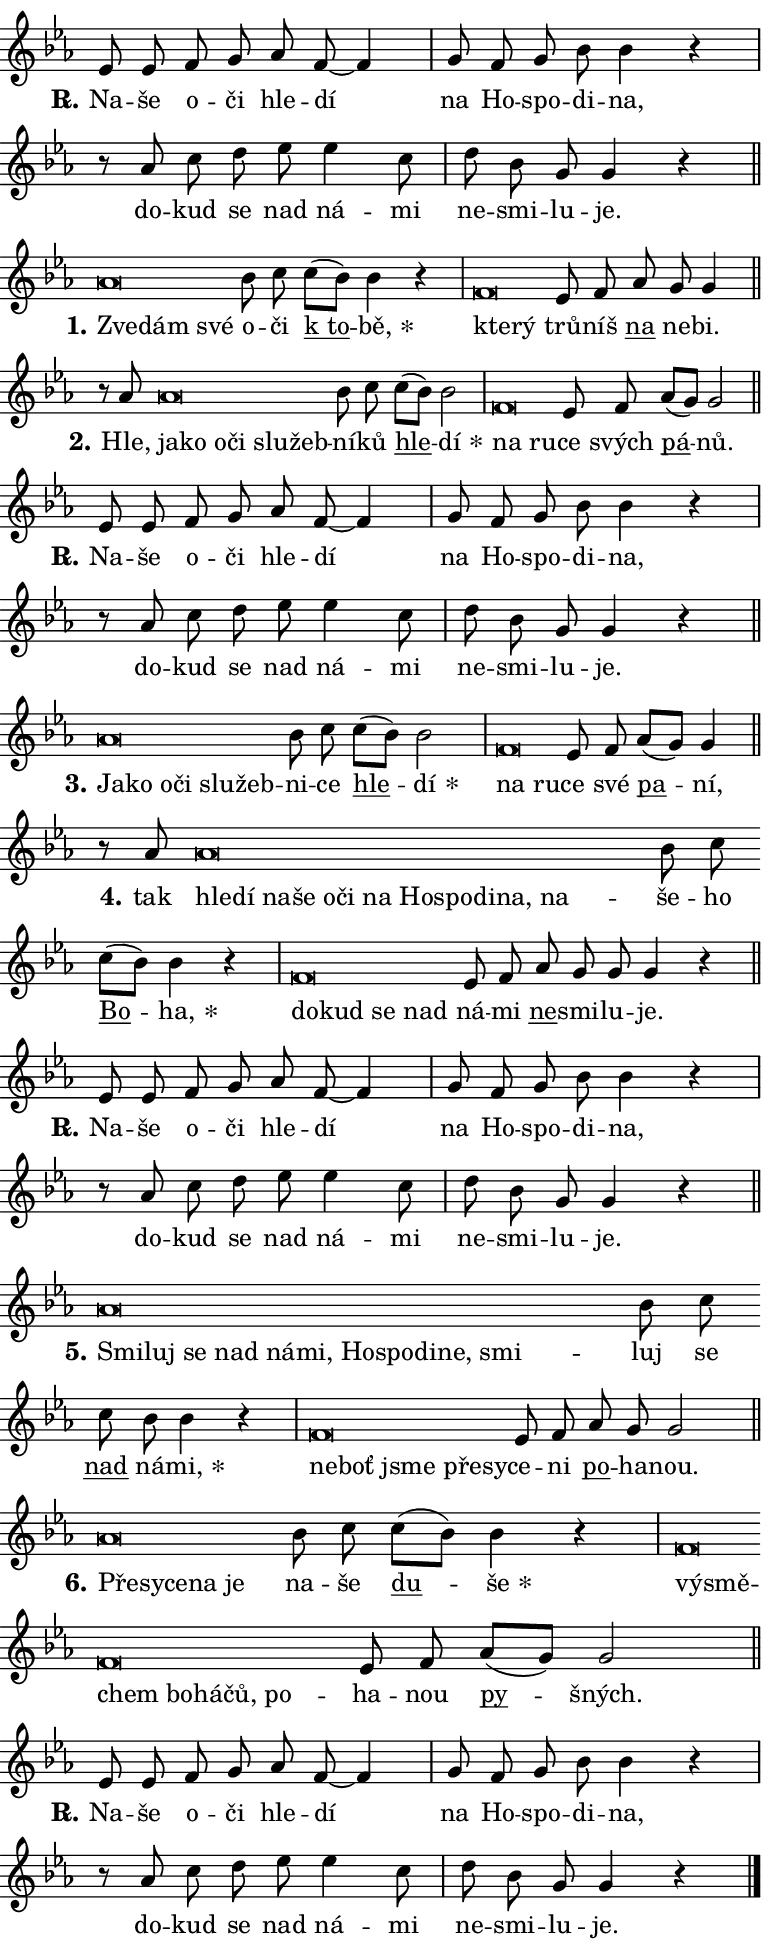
\version "2.24.0"
\header { tagline = "" }
\paper {
  indent = 0\cm
  top-margin = 0\cm
  right-margin = 0.13\cm % to fit lyric hyphens
  bottom-margin = 0\cm
  left-margin = 0\cm
  paper-width = 13\cm
  page-breaking = #ly:one-page-breaking
  system-system-spacing.basic-distance = #11
  score-system-spacing.basic-distance = #11
  ragged-last = ##f
}


%% Author: Thomas Morley
%% https://lists.gnu.org/archive/html/lilypond-user/2020-05/msg00002.html
#(define (line-position grob)
"Returns position of @var[grob} in current system:
   @code{'start}, if at first time-step
   @code{'end}, if at last time-step
   @code{'middle} otherwise
"
  (let* ((col (ly:item-get-column grob))
         (ln (ly:grob-object col 'left-neighbor))
         (rn (ly:grob-object col 'right-neighbor))
         (col-to-check-left (if (ly:grob? ln) ln col))
         (col-to-check-right (if (ly:grob? rn) rn col))
         (break-dir-left
           (and
             (ly:grob-property col-to-check-left 'non-musical #f)
             (ly:item-break-dir col-to-check-left)))
         (break-dir-right
           (and
             (ly:grob-property col-to-check-right 'non-musical #f)
             (ly:item-break-dir col-to-check-right))))
        (cond ((eqv? 1 break-dir-left) 'start)
              ((eqv? -1 break-dir-right) 'end)
              (else 'middle))))

#(define (tranparent-at-line-position vctor)
  (lambda (grob)
  "Relying on @code{line-position} select the relevant enry from @var{vctor}.
Used to determine transparency,"
    (case (line-position grob)
      ((end) (not (vector-ref vctor 0)))
      ((middle) (not (vector-ref vctor 1)))
      ((start) (not (vector-ref vctor 2))))))

noteHeadBreakVisibility =
#(define-music-function (break-visibility)(vector?)
"Makes @code{NoteHead}s transparent relying on @var{break-visibility}"
#{
  \override NoteHead.transparent =
    #(tranparent-at-line-position break-visibility)
#})

#(define delete-ledgers-for-transparent-note-heads
  (lambda (grob)
    "Reads whether a @code{NoteHead} is transparent.
If so this @code{NoteHead} is removed from @code{'note-heads} from
@var{grob}, which is supposed to be @code{LedgerLineSpanner}.
As a result ledgers are not printed for this @code{NoteHead}"
    (let* ((nhds-array (ly:grob-object grob 'note-heads))
           (nhds-list
             (if (ly:grob-array? nhds-array)
                 (ly:grob-array->list nhds-array)
                 '()))
           ;; Relies on the transparent-property being done before
           ;; Staff.LedgerLineSpanner.after-line-breaking is executed.
           ;; This is fragile ...
           (to-keep
             (remove
               (lambda (nhd)
                 (ly:grob-property nhd 'transparent #f))
               nhds-list)))
      ;; TODO find a better method to iterate over grob-arrays, similiar
      ;; to filter/remove etc for lists
      ;; For now rebuilt from scratch
      (set! (ly:grob-object grob 'note-heads)  '())
      (for-each
        (lambda (nhd)
          (ly:pointer-group-interface::add-grob grob 'note-heads nhd))
        to-keep))))

squashNotes = {
  \override NoteHead.X-extent = #'(-0.2 . 0.2)
  \override NoteHead.Y-extent = #'(-0.75 . 0)
  \override NoteHead.stencil =
    #(lambda (grob)
       (let ((pos (ly:grob-property grob 'staff-position)))
         (begin
           (if (< pos -7) (display "ERROR: Lower brevis then expected\n") (display ""))
           (if (<= pos -6) ly:text-interface::print ly:note-head::print))))
}
unSquashNotes = {
  \revert NoteHead.X-extent
  \revert NoteHead.Y-extent
  \revert NoteHead.stencil
}

hideNotes = \noteHeadBreakVisibility #begin-of-line-visible
unHideNotes = \noteHeadBreakVisibility #all-visible

% work-around for resetting accidentals
% https://lilypond.org/doc/v2.23/Documentation/notation/displaying-rhythms#unmetered-music
cadenzaMeasure = {
  \cadenzaOff
  \partial 1024 s1024
  \cadenzaOn
}

#(define-markup-command (accent layout props text) (markup?)
  "Underline accented syllable"
  (interpret-markup layout props
    #{\markup \override #'(offset . 4.3) \underline { #text }#}))

responsum = \markup \concat {
  "R" \hspace #-1.05 \path #0.1 #'((moveto 0 0.07) (lineto 0.9 0.8)) \hspace #0.05 "."
}

spaceSize = #0.6828661417322834 % exact space size for TeX Gyre Schola

\layout {
  \context {
    \Staff
    \remove "Time_signature_engraver"
    \override LedgerLineSpanner.after-line-breaking = #delete-ledgers-for-transparent-note-heads
  }
  \context {
    \Lyrics {
      \override LyricSpace.minimum-distance = \spaceSize
      \override LyricText.font-name = #"TeX Gyre Schola"
      \override LyricText.font-size = 1
      \override StanzaNumber.font-name = #"TeX Gyre Schola Bold"
      \override StanzaNumber.font-size = 1
    }
  }
  \context {
    \Score 
    \override NoteHead.text =
      #(lambda (grob) 
        (let ((pos (ly:grob-property grob 'staff-position)))
          #{\markup {
            \combine
              \halign #-0.55 \raise #(if (= pos -6) 0 0.5) \override #'(thickness . 2) \draw-line #'(3.2 . 0)
              \musicglyph "noteheads.sM1"
          }#}))
  }
}

% magnetic-lyrics.ily
%
%   written by
%     Jean Abou Samra <jean@abou-samra.fr>
%     Werner Lemberg <wl@gnu.org>
%
%   adapted by
%     Jiri Hon <jiri.hon@gmail.com>
%
% Version 2022-Apr-15

% https://www.mail-archive.com/lilypond-user@gnu.org/msg149350.html

#(define (Left_hyphen_pointer_engraver context)
   "Collect syllable-hyphen-syllable occurrences in lyrics and store
them in properties.  This engraver only looks to the left.  For
example, if the lyrics input is @code{foo -- bar}, it does the
following.

@itemize @bullet
@item
Set the @code{text} property of the @code{LyricHyphen} grob between
@q{foo} and @q{bar} to @code{foo}.

@item
Set the @code{left-hyphen} property of the @code{LyricText} grob with
text @q{foo} to the @code{LyricHyphen} grob between @q{foo} and
@q{bar}.
@end itemize

Use this auxiliary engraver in combination with the
@code{lyric-@/text::@/apply-@/magnetic-@/offset!} hook."
   (let ((hyphen #f)
         (text #f))
     (make-engraver
      (acknowledgers
       ((lyric-syllable-interface engraver grob source-engraver)
        (set! text grob)))
      (end-acknowledgers
       ((lyric-hyphen-interface engraver grob source-engraver)
        ;(when (not (grob::has-interface grob 'lyric-space-interface))
          (set! hyphen grob)));)
      ((stop-translation-timestep engraver)
       (when (and text hyphen)
         (ly:grob-set-object! text 'left-hyphen hyphen))
       (set! text #f)
       (set! hyphen #f)))))

#(define (lyric-text::apply-magnetic-offset! grob)
   "If the space between two syllables is less than the value in
property @code{LyricText@/.details@/.squash-threshold}, move the right
syllable to the left so that it gets concatenated with the left
syllable.

Use this function as a hook for
@code{LyricText@/.after-@/line-@/breaking} if the
@code{Left_@/hyphen_@/pointer_@/engraver} is active."
   (let ((hyphen (ly:grob-object grob 'left-hyphen #f)))
     (when hyphen
       (let ((left-text (ly:spanner-bound hyphen LEFT)))
         (when (grob::has-interface left-text 'lyric-syllable-interface)
           (let* ((common (ly:grob-common-refpoint grob left-text X))
                  (this-x-ext (ly:grob-extent grob common X))
                  (left-x-ext
                   (begin
                     ;; Trigger magnetism for left-text.
                     (ly:grob-property left-text 'after-line-breaking)
                     (ly:grob-extent left-text common X)))
                  ;; `delta` is the gap width between two syllables.
                  (delta (- (interval-start this-x-ext)
                            (interval-end left-x-ext)))
                  (details (ly:grob-property grob 'details))
                  (threshold (assoc-get 'squash-threshold details 0.2)))
             (when (< delta threshold)
               (let* (;; We have to manipulate the input text so that
                      ;; ligatures crossing syllable boundaries are not
                      ;; disabled.  For languages based on the Latin
                      ;; script this is essentially a beautification.
                      ;; However, for non-Western scripts it can be a
                      ;; necessity.
                      (lt (ly:grob-property left-text 'text))
                      (rt (ly:grob-property grob 'text))
                      (is-space (grob::has-interface hyphen 'lyric-space-interface))
                      (space (if is-space " " ""))
                      (extra-delta (if is-space spaceSize 0))
                      ;; Append new syllable.
                      (ltrt-space (if (and (string? lt) (string? rt))
                                (string-append lt space rt)
                                (make-concat-markup (list lt space rt))))
                      ;; Right-align `ltrt` to the right side.
                      (ltrt-space-markup (grob-interpret-markup
                               grob
                               (make-translate-markup
                                (cons (interval-length this-x-ext) 0)
                                (make-right-align-markup ltrt-space)))))
                 (begin
                   ;; Don't print `left-text`.
                   (ly:grob-set-property! left-text 'stencil #f)
                   ;; Set text and stencil (which holds all collected
                   ;; syllables so far) and shift it to the left.
                   (ly:grob-set-property! grob 'text ltrt-space)
                   (ly:grob-set-property! grob 'stencil ltrt-space-markup)
                   (ly:grob-translate-axis! grob (- (- delta extra-delta)) X))))))))))


#(define (lyric-hyphen::displace-bounds-first grob)
   ;; Make very sure this callback isn't triggered too early.
   (let ((left (ly:spanner-bound grob LEFT))
         (right (ly:spanner-bound grob RIGHT)))
     (ly:grob-property left 'after-line-breaking)
     (ly:grob-property right 'after-line-breaking)
     (ly:lyric-hyphen::print grob)))

squashThreshold = #0.4

\layout {
  \context {
    \Lyrics
    \consists #Left_hyphen_pointer_engraver
    \override LyricText.after-line-breaking =
      #lyric-text::apply-magnetic-offset!
    \override LyricHyphen.stencil = #lyric-hyphen::displace-bounds-first
    \override LyricText.details.squash-threshold = \squashThreshold
    \override LyricHyphen.minimum-distance = 0
    \override LyricHyphen.minimum-length = \squashThreshold
  }
}

squashText = \override LyricText.details.squash-threshold = 9999
unSquashText = \override LyricText.details.squash-threshold = \squashThreshold

leftText = \override LyricText.self-alignment-X = #LEFT
unLeftText = \revert LyricText.self-alignment-X

starOffset = #(lambda (grob) 
                (let ((x_offset (ly:self-alignment-interface::aligned-on-x-parent grob)))
                  (if (= x_offset 0) 0 (+ x_offset 1.2))))

star = #(define-music-function (syllable)(string?)
"Append star separator at the end of a syllable"
#{
  \once \override LyricText.X-offset = #starOffset
  \lyricmode { \markup {
    #syllable
    \override #'((font-name . "TeX Gyre Schola Bold")) \hspace #0.2 \lower #0.65 \larger "*"
  } }
#})

starAccent = #(define-music-function (syllable)(string?)
"Append star separator at the end of a syllable and make accent"
#{
  \once \override LyricText.X-offset = #starOffset
  \lyricmode { \markup {
    \accent #syllable
    \override #'((font-name . "TeX Gyre Schola Bold")) \hspace #0.2 \lower #0.65 \larger "*"
  } }
#})

breath = #(define-music-function (syllable)(string?)
"Append breathing indicator at the end of a syllable"
#{
  \lyricmode { \markup { #syllable "+" } }
#})

optionalBreath = #(define-music-function (syllable)(string?)
"Append optional breathing indicator at the end of a syllable"
#{
  \lyricmode { \markup { #syllable "(+)" } }
#})


\score {
    <<
        \new Voice = "melody" { \cadenzaOn \key es \major \relative { es'8 es f g as f~ f4 \cadenzaMeasure \bar "|" g8 f g bes bes4 r \cadenzaMeasure \bar "|" r8 as c d es es4 c8 \cadenzaMeasure \bar "|" d bes g g4 r \cadenzaMeasure \bar "||" \break } }
        \new Lyrics \lyricsto "melody" { \lyricmode { \set stanza = \responsum
Na -- še o -- či hle -- dí na Ho -- spo -- di -- na, do -- kud se nad ná -- mi ne -- smi -- lu -- je. } }
    >>
    \layout {}
}

\score {
    <<
        \new Voice = "melody" { \cadenzaOn \key es \major \relative { \squashNotes as'\breve*1/16 \hideNotes \breve*1/16 \breve*1/16 \bar "" \unHideNotes \unSquashNotes bes8 c \bar "" c[( bes)] bes4 r \cadenzaMeasure \bar "|" \squashNotes f\breve*1/16 \hideNotes \breve*1/16 \bar "" \unHideNotes \unSquashNotes es8 f \bar "" as g g4 \cadenzaMeasure \bar "||" \break } }
        \new Lyrics \lyricsto "melody" { \lyricmode { \set stanza = "1."
\leftText Zve -- \squashText dám své \unLeftText \unSquashText o -- či \markup \accent "k to" -- \star bě, \leftText kte -- \squashText rý \unLeftText \unSquashText trů -- níš \markup \accent na ne -- bi. } }
    >>
    \layout {}
}

\score {
    <<
        \new Voice = "melody" { \cadenzaOn \key es \major \relative { r8 as'8 \squashNotes as\breve*1/16 \hideNotes \breve*1/16 \bar "" \breve*1/16 \bar "" \breve*1/16 \bar "" \breve*1/16 \breve*1/16 \bar "" \unHideNotes \unSquashNotes bes8 c \bar "" c[( bes)] bes2 \cadenzaMeasure \bar "|" \squashNotes f\breve*1/16 \hideNotes \breve*1/16 \bar "" \unHideNotes \unSquashNotes es8 f \bar "" as[( g)] g2 \cadenzaMeasure \bar "||" \break } }
        \new Lyrics \lyricsto "melody" { \lyricmode { \set stanza = "2."
Hle, \leftText ja -- \squashText ko o -- či slu -- žeb -- \unLeftText \unSquashText ní -- ků \markup \accent hle -- \star dí \leftText na \squashText ru -- \unLeftText \unSquashText ce svých \markup \accent pá -- nů. } }
    >>
    \layout {}
}

\score {
    <<
        \new Voice = "melody" { \cadenzaOn \key es \major \relative { es'8 es f g as f~ f4 \cadenzaMeasure \bar "|" g8 f g bes bes4 r \cadenzaMeasure \bar "|" r8 as c d es es4 c8 \cadenzaMeasure \bar "|" d bes g g4 r \cadenzaMeasure \bar "||" \break } }
        \new Lyrics \lyricsto "melody" { \lyricmode { \set stanza = \responsum
Na -- še o -- či hle -- dí na Ho -- spo -- di -- na, do -- kud se nad ná -- mi ne -- smi -- lu -- je. } }
    >>
    \layout {}
}

\score {
    <<
        \new Voice = "melody" { \cadenzaOn \key es \major \relative { \squashNotes as'\breve*1/16 \hideNotes \breve*1/16 \bar "" \breve*1/16 \bar "" \breve*1/16 \bar "" \breve*1/16 \breve*1/16 \bar "" \unHideNotes \unSquashNotes bes8 c \bar "" c[( bes)] bes2 \cadenzaMeasure \bar "|" \squashNotes f\breve*1/16 \hideNotes \breve*1/16 \bar "" \unHideNotes \unSquashNotes es8 f \bar "" as[( g)] g4 \cadenzaMeasure \bar "||" \break } }
        \new Lyrics \lyricsto "melody" { \lyricmode { \set stanza = "3."
\leftText Ja -- \squashText ko o -- či slu -- žeb -- \unLeftText \unSquashText ni -- ce \markup \accent hle -- \star dí \leftText na \squashText ru -- \unLeftText \unSquashText ce své \markup \accent pa -- ní, } }
    >>
    \layout {}
}

\score {
    <<
        \new Voice = "melody" { \cadenzaOn \key es \major \relative { r8 as'8 \squashNotes as\breve*1/16 \hideNotes \breve*1/16 \bar "" \breve*1/16 \bar "" \breve*1/16 \bar "" \breve*1/16 \bar "" \breve*1/16 \bar "" \breve*1/16 \bar "" \breve*1/16 \bar "" \breve*1/16 \bar "" \breve*1/16 \bar "" \breve*1/16 \breve*1/16 \bar "" \unHideNotes \unSquashNotes bes8 c \bar "" c[( bes)] bes4 r \cadenzaMeasure \bar "|" \squashNotes f\breve*1/16 \hideNotes \breve*1/16 \bar "" \breve*1/16 \breve*1/16 \bar "" \unHideNotes \unSquashNotes es8 f \bar "" as g g g4 r \cadenzaMeasure \bar "||" \break } }
        \new Lyrics \lyricsto "melody" { \lyricmode { \set stanza = "4."
tak \leftText hle -- \squashText dí na -- še o -- či na Ho -- spo -- di -- na, na -- \unLeftText \unSquashText še -- ho \markup \accent Bo -- \star ha, \leftText do -- \squashText kud se nad \unLeftText \unSquashText ná -- mi \markup \accent ne -- smi -- lu -- je. } }
    >>
    \layout {}
}

\score {
    <<
        \new Voice = "melody" { \cadenzaOn \key es \major \relative { es'8 es f g as f~ f4 \cadenzaMeasure \bar "|" g8 f g bes bes4 r \cadenzaMeasure \bar "|" r8 as c d es es4 c8 \cadenzaMeasure \bar "|" d bes g g4 r \cadenzaMeasure \bar "||" \break } }
        \new Lyrics \lyricsto "melody" { \lyricmode { \set stanza = \responsum
Na -- še o -- či hle -- dí na Ho -- spo -- di -- na, do -- kud se nad ná -- mi ne -- smi -- lu -- je. } }
    >>
    \layout {}
}

\score {
    <<
        \new Voice = "melody" { \cadenzaOn \key es \major \relative { \squashNotes as'\breve*1/16 \hideNotes \breve*1/16 \bar "" \breve*1/16 \bar "" \breve*1/16 \bar "" \breve*1/16 \bar "" \breve*1/16 \bar "" \breve*1/16 \bar "" \breve*1/16 \bar "" \breve*1/16 \bar "" \breve*1/16 \breve*1/16 \bar "" \unHideNotes \unSquashNotes bes8 c \bar "" c bes bes4 r \cadenzaMeasure \bar "|" \squashNotes f\breve*1/16 \hideNotes \breve*1/16 \bar "" \breve*1/16 \bar "" \breve*1/16 \breve*1/16 \bar "" \unHideNotes \unSquashNotes es8 f \bar "" as g g2 \cadenzaMeasure \bar "||" \break } }
        \new Lyrics \lyricsto "melody" { \lyricmode { \set stanza = "5."
\leftText Smi -- \squashText luj se nad ná -- mi, Ho -- spo -- di -- ne, smi -- \unLeftText \unSquashText luj se \markup \accent nad ná -- \star mi, \leftText ne -- \squashText boť jsme pře -- sy -- \unLeftText \unSquashText ce -- ni \markup \accent po -- ha -- nou. } }
    >>
    \layout {}
}

\score {
    <<
        \new Voice = "melody" { \cadenzaOn \key es \major \relative { \squashNotes as'\breve*1/16 \hideNotes \breve*1/16 \bar "" \breve*1/16 \bar "" \breve*1/16 \breve*1/16 \bar "" \unHideNotes \unSquashNotes bes8 c \bar "" c[( bes)] bes4 r \cadenzaMeasure \bar "|" \squashNotes f\breve*1/16 \hideNotes \breve*1/16 \bar "" \breve*1/16 \bar "" \breve*1/16 \bar "" \breve*1/16 \bar "" \breve*1/16 \breve*1/16 \bar "" \unHideNotes \unSquashNotes es8 f \bar "" as[( g)] g2 \cadenzaMeasure \bar "||" \break } }
        \new Lyrics \lyricsto "melody" { \lyricmode { \set stanza = "6."
\leftText Pře -- \squashText sy -- ce -- na je \unLeftText \unSquashText na -- še \markup \accent du -- \star še \leftText vý -- \squashText smě -- chem bo -- há -- čů, po -- \unLeftText \unSquashText ha -- nou \markup \accent py -- šných. } }
    >>
    \layout {}
}

\score {
    <<
        \new Voice = "melody" { \cadenzaOn \key es \major \relative { es'8 es f g as f~ f4 \cadenzaMeasure \bar "|" g8 f g bes bes4 r \cadenzaMeasure \bar "|" r8 as c d es es4 c8 \cadenzaMeasure \bar "|" d bes g g4 r \cadenzaMeasure \bar "||" \break } \bar "|." }
        \new Lyrics \lyricsto "melody" { \lyricmode { \set stanza = \responsum
Na -- še o -- či hle -- dí na Ho -- spo -- di -- na, do -- kud se nad ná -- mi ne -- smi -- lu -- je. } }
    >>
    \layout {}
}
